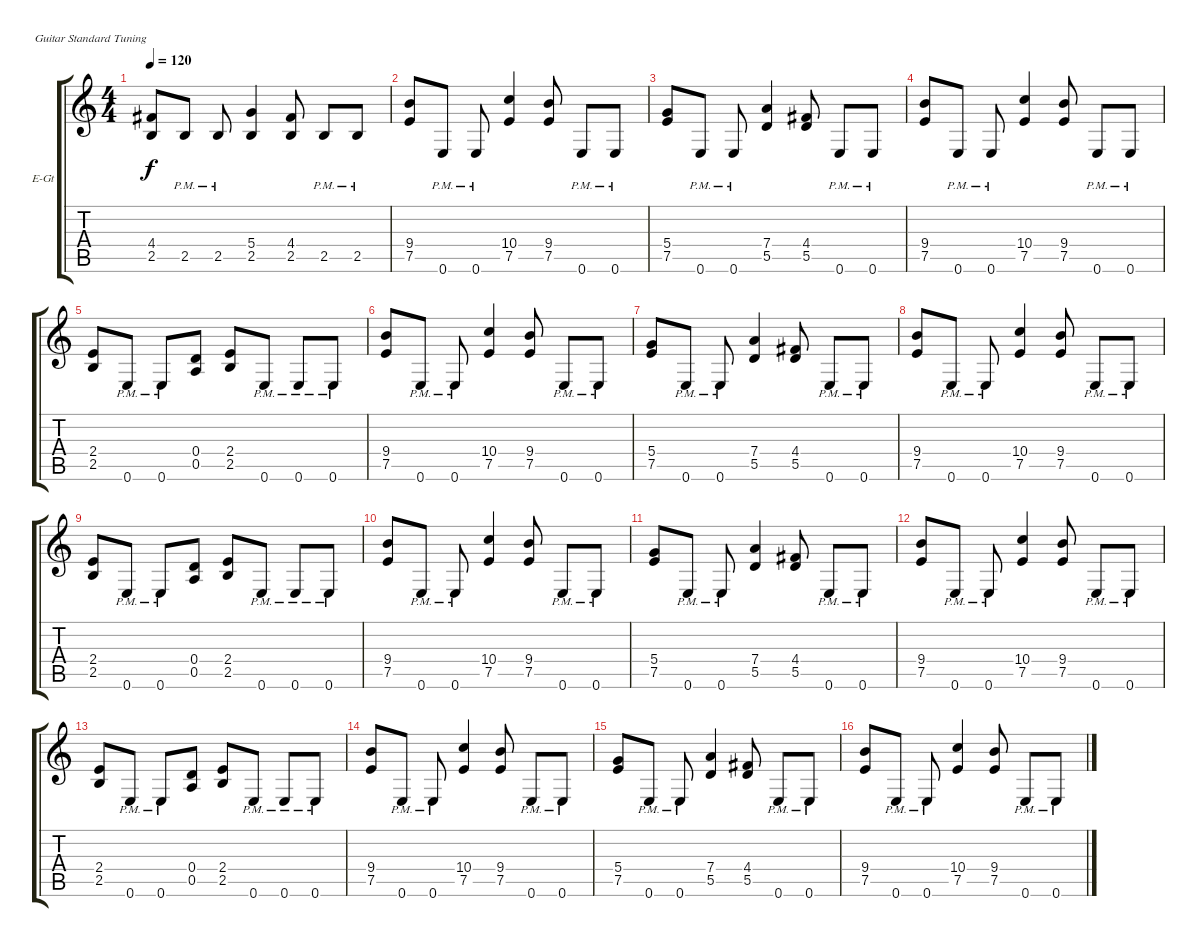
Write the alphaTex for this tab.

\defaultSystemsLayout 4
\bracketExtendMode groupsimilarinstruments
\firstSystemTrackNameOrientation horizontal
\otherSystemsTrackNameOrientation horizontal
\track ("Stefan Kaufmann" "E-Gt") {instrument distortionguitar}
\staff {score tabs}
\tuning (E4 B3 G3 D3 A2 E2)
\ts (4 4)
\tempo 120
\clef g2
\ks c
(2.5 4.4).8{dy f} 2.5{pm}.8 2.5{pm}.8 (2.5 5.4).4 (2.5 4.4).8 2.5{pm}.8 2.5{pm}.8 |
(7.5 9.4).8 0.6{pm}.8 0.6{pm}.8 (7.5 10.4).4 (7.5 9.4).8 0.6{pm}.8 0.6{pm}.8 |
(7.5 5.4).8 0.6{pm}.8 0.6{pm}.8 (5.5 7.4).4 (5.5 4.4).8 0.6{pm}.8 0.6{pm}.8 |
(7.5 9.4).8 0.6{pm}.8 0.6{pm}.8 (7.5 10.4).4 (7.5 9.4).8 0.6{pm}.8 0.6{pm}.8 |
(2.5 2.4).8 0.6{pm}.8 0.6{pm}.8 (0.5 0.4).8 (2.4 2.5).8 0.6{pm}.8 0.6{pm}.8 0.6{pm}.8 |
(7.5 9.4).8 0.6{pm}.8 0.6{pm}.8 (7.5 10.4).4 (7.5 9.4).8 0.6{pm}.8 0.6{pm}.8 |
(7.5 5.4).8 0.6{pm}.8 0.6{pm}.8 (5.5 7.4).4 (5.5 4.4).8 0.6{pm}.8 0.6{pm}.8 |
(7.5 9.4).8 0.6{pm}.8 0.6{pm}.8 (7.5 10.4).4 (7.5 9.4).8 0.6{pm}.8 0.6{pm}.8 |
(2.5 2.4).8 0.6{pm}.8 0.6{pm}.8 (0.5 0.4).8 (2.4 2.5).8 0.6{pm}.8 0.6{pm}.8 0.6{pm}.8 |
(7.5 9.4).8 0.6{pm}.8 0.6{pm}.8 (7.5 10.4).4 (7.5 9.4).8 0.6{pm}.8 0.6{pm}.8 |
(7.5 5.4).8 0.6{pm}.8 0.6{pm}.8 (5.5 7.4).4 (5.5 4.4).8 0.6{pm}.8 0.6{pm}.8 |
(7.5 9.4).8 0.6{pm}.8 0.6{pm}.8 (7.5 10.4).4 (7.5 9.4).8 0.6{pm}.8 0.6{pm}.8 |
(2.5 2.4).8 0.6{pm}.8 0.6{pm}.8 (0.5 0.4).8 (2.4 2.5).8 0.6{pm}.8 0.6{pm}.8 0.6{pm}.8 |
(7.5 9.4).8 0.6{pm}.8 0.6{pm}.8 (7.5 10.4).4 (7.5 9.4).8 0.6{pm}.8 0.6{pm}.8 |
(7.5 5.4).8 0.6{pm}.8 0.6{pm}.8 (5.5 7.4).4 (5.5 4.4).8 0.6{pm}.8 0.6{pm}.8 |
(7.5 9.4).8 0.6{pm}.8 0.6{pm}.8 (7.5 10.4).4 (7.5 9.4).8 0.6{pm}.8 0.6{pm}.8
